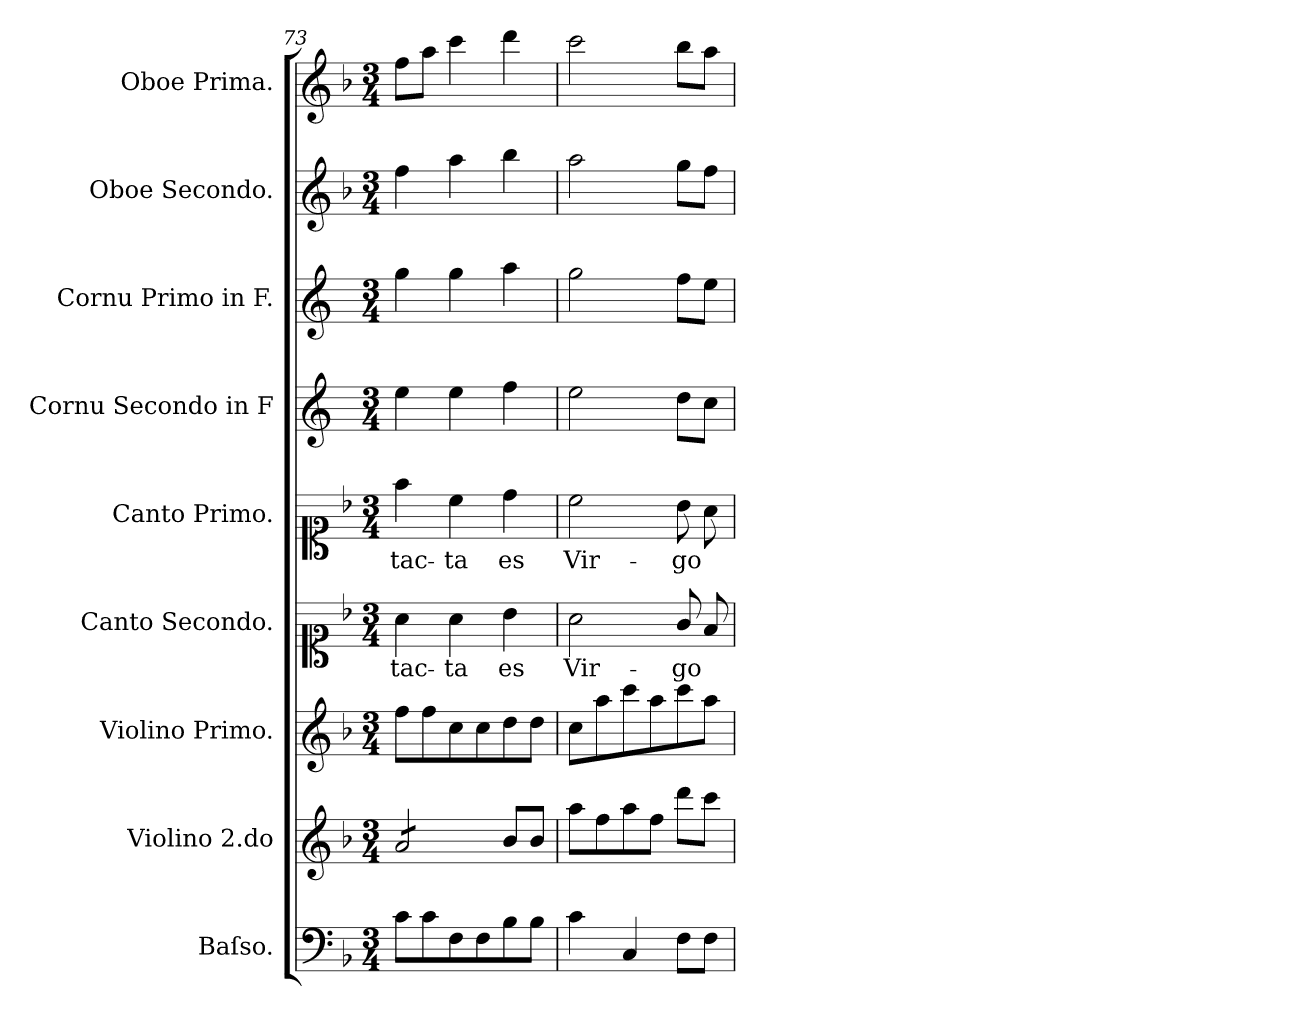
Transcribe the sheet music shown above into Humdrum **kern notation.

**kern	**kern	**kern	**kern	**text	**kern	**text	**kern	**kern	**kern	**kern
*part9	*part8	*part7	*part6	*part6	*part5	*part5	*part4	*part3	*part2	*part1
*staff9	*staff8	*staff7	*staff6	*staff6	*staff5	*staff5	*staff4	*staff3	*staff2	*staff1
*I"Baſso.	*I"Violino 2.do	*I"Violino Primo.	*I"Canto Secondo.	*	*I"Canto Primo.	*	*I"Cornu Secondo in F	*I"Cornu Primo in F.	*I"Oboe Secondo.	*I"Oboe Prima.
*I'B	*	*I'Vn I	*	*	*	*	*	*I'Cor I in F	*	*I'Ob I
*clefF4	*clefG2	*clefG2	*clefC1	*	*clefC1	*	*clefG2	*clefG2	*clefG2	*clefG2
*	*	*	*	*	*	*	*ITrd4c7	*ITrd4c7	*	*
*k[b-]	*k[b-]	*k[b-]	*k[b-]	*	*k[b-]	*	*k[b-]	*k[b-]	*k[b-]	*k[b-]
*F:	*F:	*F:	*F:	*	*F:	*	*	*	*F:	*F:
*M3/4	*M3/4	*M3/4	*M3/4	*	*M3/4	*	*M3/4	*M3/4	*M3/4	*M3/4
=73	=73	=73	=73	=73	=73	=73	=73	=73	=73	=73
*	*tremolo	*	*	*	*	*	*	*	*	*
8c\L	8a/L	8ff\L	4a\	-tac-	4ff\	-tac-	4a\	4cc\	4ff\	8ff\L
8c\	8a/	8ff\	.	.	.	.	.	.	.	8aa\J
8F\	8a/	8cc\	4a\	-ta	4cc\	-ta	4a\	4cc\	4aa\	4ccc\
8F\	8a/J	8cc\	.	.	.	.	.	.	.	.
*	*Xtremolo	*	*	*	*	*	*	*	*	*
8B-\	8b-/L	8dd\	4b-\	es	4dd\	es	4b-\	4dd\	4bb-\	4ddd\
8B-\J	8b-/J	8dd\J	.	.	.	.	.	.	.	.
=74	=74	=74	=74	=74	=74	=74	=74	=74	=74	=74
4c\	8aa\L	8cc\L	2a\	Vir-	2cc\	Vir-	2a\	2cc\	2aa\	2ccc\
.	8ff\	8aa\	.	.	.	.	.	.	.	.
4C/	8aa\	8ccc\	.	.	.	.	.	.	.	.
.	8ff\J	8aa\	.	.	.	.	.	.	.	.
8F\L	8ddd\L	8ccc\	8g/	-go	8b-\	-go	8g\L	8b-\L	8gg\L	8bb-\L
8F\J	8ccc\J	8aa\J	8f/	.	8a\	.	8f\J	8a\J	8ff\J	8aa\J
=	=	=	=	=	=	=	=	=	=	=
*-	*-	*-	*-	*-	*-	*-	*-	*-	*-	*-
